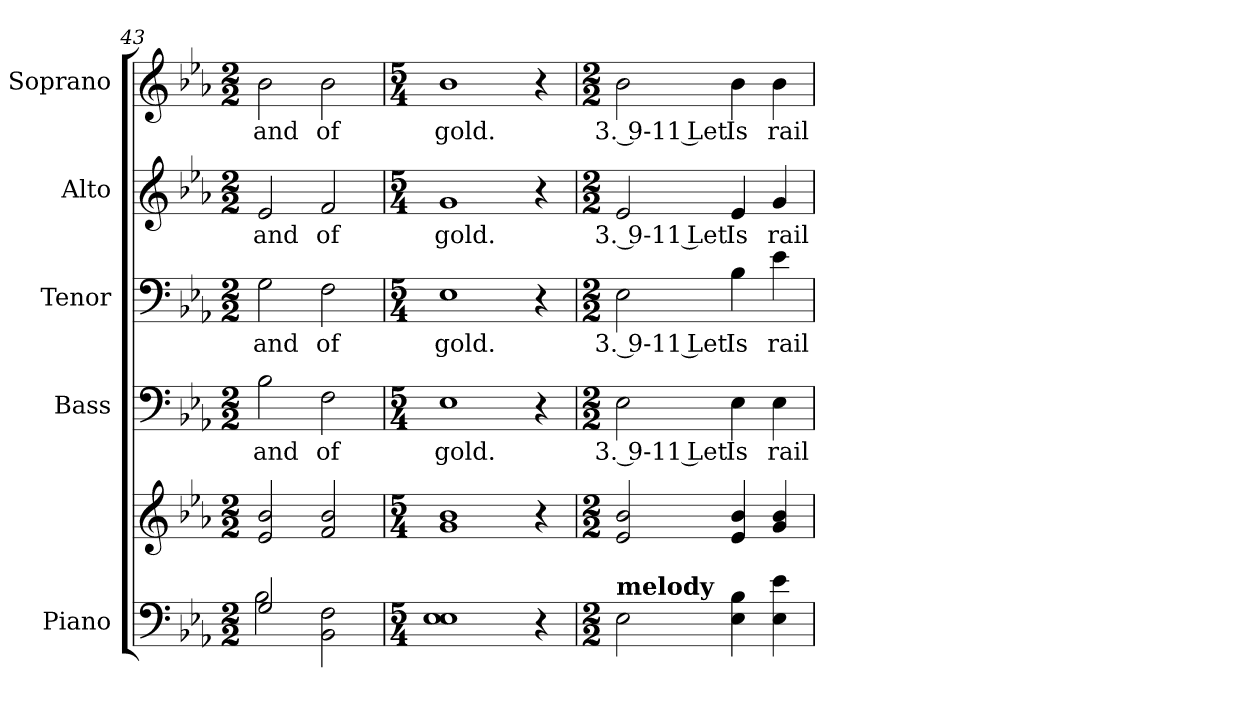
**kern	**kern	**kern	**text	**kern	**text	**kern	**text	**kern	**text
*part5	*part5	*part4	*part4	*part3	*part3	*part2	*part2	*part1	*part1
*staff6	*staff5	*staff4	*staff4	*staff3	*staff3	*staff2	*staff2	*staff1	*staff1
*I"Piano	*	*I"Bass	*	*I"Tenor	*	*I"Alto	*	*I"Soprano	*
*I'Pno.	*	*I'B.	*	*I'T.	*	*I'A.	*	*I'S.	*
*clefF4	*clefG2	*clefF4	*	*clefF4	*	*clefG2	*	*clefG2	*
*k[b-e-a-]	*k[b-e-a-]	*k[b-e-a-]	*	*k[b-e-a-]	*	*k[b-e-a-]	*	*k[b-e-a-]	*
*E-:	*E-:	*E-:	*	*E-:	*	*E-:	*	*E-:	*
*M2/2	*M2/2	*M2/2	*	*M2/2	*	*M2/2	*	*M2/2	*
=43	=43	=43	=43	=43	=43	=43	=43	=43	=43
*^	*	*	*	*	*	*	*	*	*
!	!	!	!	!LO:LY:b:color=#000000	!	!	!	!	!	!
!	!	!	!	!	!	!LO:LY:b:color=#000000	!	!	!	!
!	!	!	!	!	!	!	!	!LO:LY:b:color=#000000	!	!
!	!	!	!	!	!	!	!	!	!	!LO:LY:b:color=#000000
2Gi/	2B-i\	2e-i/ 2b-i	2B-i\	and	2Gi\	and	2e-i/	and	2b-i\	and
!	!	!	!	!LO:LY:b:color=#000000	!	!	!	!	!	!
!	!	!	!	!	!	!LO:LY:b:color=#000000	!	!	!	!
!	!	!	!	!	!	!	!	!LO:LY:b:color=#000000	!	!
!	!	!	!	!	!	!	!	!	!	!LO:LY:b:color=#000000
2BB-i\ 2Fi	2ryy	2fi/ 2b-i	2Fi\	of	2Fi\	of	2fi/	of	2b-i\	of
*v	*v	*	*	*	*	*	*	*	*	*
=44	=44	=44	=44	=44	=44	=44	=44	=44	=44
*M5/4	*M5/4	*M5/4	*	*M5/4	*	*M5/4	*	*M5/4	*
*^	*	*	*	*	*	*	*	*	*
!	!	!	!	!LO:LY:b:color=#000000	!	!	!	!	!	!
*v	*v	*	*	*	*	*	*	*	*	*
*^	*	*	*	*	*	*	*	*	*
!	!	!	!	!	!	!LO:LY:b:color=#000000	!	!	!	!
*v	*v	*	*	*	*	*	*	*	*	*
*^	*	*	*	*	*	*	*	*	*
!	!	!	!	!	!	!	!	!LO:LY:b:color=#000000	!	!
*v	*v	*	*	*	*	*	*	*	*	*
*^	*	*	*	*	*	*	*	*	*
!	!	!	!	!	!	!	!	!	!	!LO:LY:b:color=#000000
*v	*v	*	*	*	*	*	*	*	*	*
1E-i 1E-i	1gi 1b-i	1E-i	gold.	1E-i	gold.	1gi	gold.	1b-i	gold.
4r	4r	4r	.	4r	.	4r	.	4r	.
!!LO:PB:g=z
=45	=45	=45	=45	=45	=45	=45	=45	=45	=45
*M2/2	*M2/2	*M2/2	*	*M2/2	*	*M2/2	*	*M2/2	*
!	!	!	!LO:LY:b:color=#000000	!	!	!	!	!	!
!	!	!	!	!	!LO:LY:b:color=#000000	!	!	!	!
!	!	!	!	!	!	!	!LO:LY:b:color=#000000	!	!
!LO:TX:a:B:t=melody	!	!	!	!	!	!	!	!	!
!	!	!	!	!	!	!	!	!	!LO:LY:b:color=#000000
2E-i\	2e-i/ 2b-i	2E-i\	3. 9-11 Let	2E-i\	3. 9-11 Let	2e-i/	3. 9-11 Let	2b-i\	3. 9-11 Let
!	!	!	!LO:LY:b:color=#000000	!	!	!	!	!	!
!	!	!	!	!	!LO:LY:b:color=#000000	!	!	!	!
!	!	!	!	!	!	!	!LO:LY:b:color=#000000	!	!
!	!	!	!	!	!	!	!	!	!LO:LY:b:color=#000000
4E-i\ 4B-i	4e-i/ 4b-i	4E-i\	Is	4B-i\	Is	4e-i/	Is	4b-i\	Is
!	!	!	!LO:LY:b:color=#000000	!	!	!	!	!	!
!	!	!	!	!	!LO:LY:b:color=#000000	!	!	!	!
!	!	!	!	!	!	!	!LO:LY:b:color=#000000	!	!
!	!	!	!	!	!	!	!	!	!LO:LY:b:color=#000000
4E-i\ 4e-i	4gi/ 4b-i	4E-i\	rail	4e-i\	rail	4gi/	rail	4b-i\	rail
=	=	=	=	=	=	=	=	=	=
*-	*-	*-	*-	*-	*-	*-	*-	*-	*-
